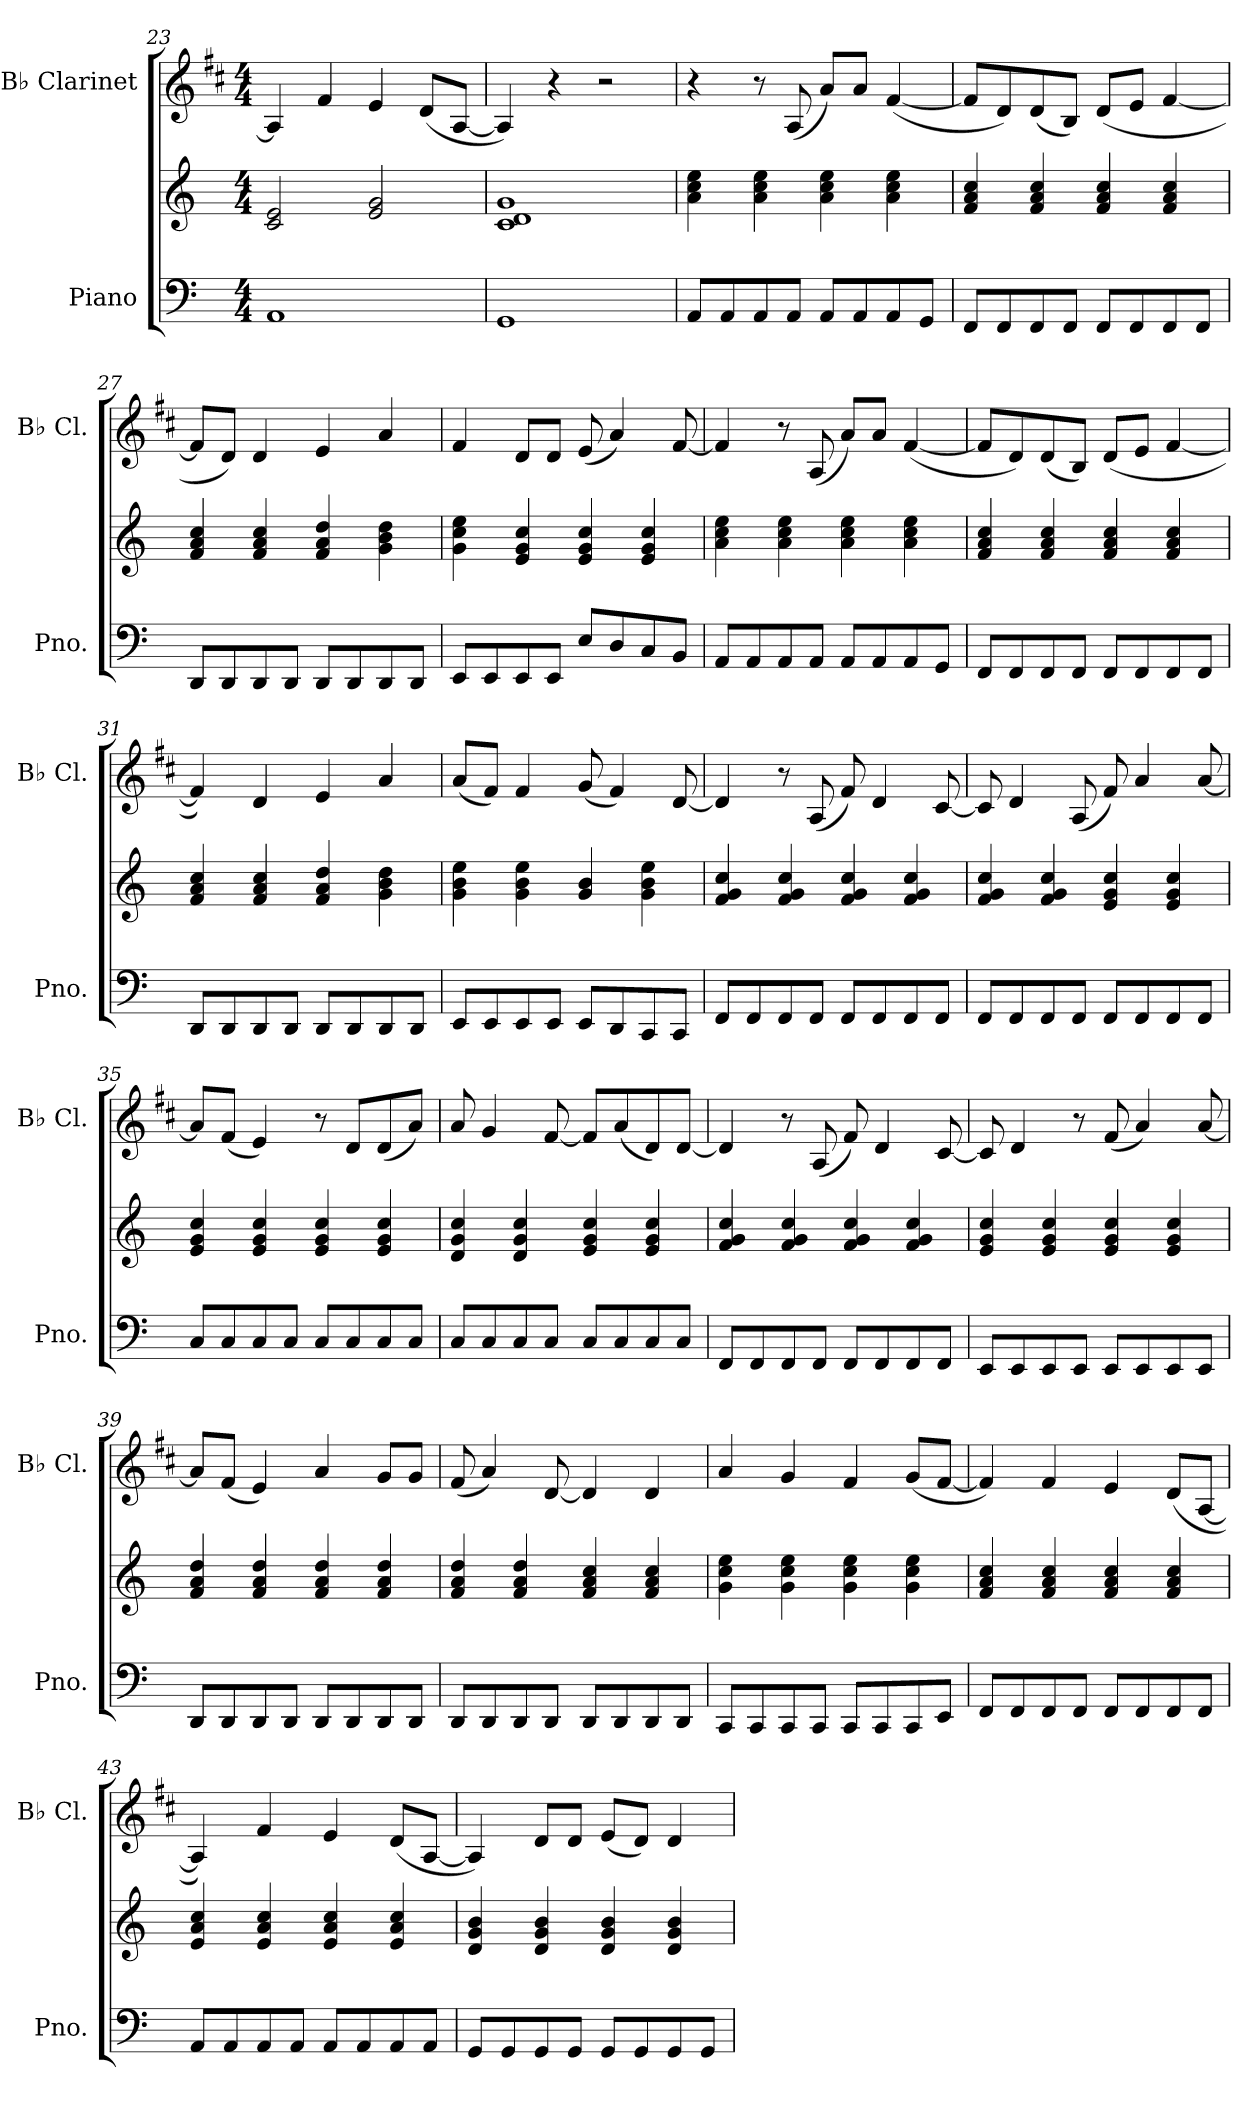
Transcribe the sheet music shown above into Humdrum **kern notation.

**kern	**kern	**kern
*part2	*part2	*part1
*staff3	*staff2	*staff1
*I"Piano	*	*I"B♭ Clarinet
*I'Pno.	*	*I'B♭ Cl.
*clefF4	*clefG2	*clefG2
*	*	*ITrd1c2
*k[]	*k[]	*k[]
*M4/4	*M4/4	*M4/4
=23	=23	=23
1AA	2c/ 2e/	4G/]
.	.	4e/
.	2e/ 2g/	4d/
.	.	(<8c/L
.	.	[8G/J
=24	=24	=24
1GG	1c 1d 1g	4G/])
.	.	4r
.	.	2r
=25	=25	=25
8AA/L	4a\ 4cc\ 4ee\	4r
8AA/	.	.
8AA/	4a\ 4cc\ 4ee\	8r
8AA/J	.	(<8G/
8AA/L	4a\ 4cc\ 4ee\	8g/L)
8AA/	.	8g/J
8AA/	4a\ 4cc\ 4ee\	(<[4e/
8GG/J	.	.
=26	=26	=26
8FF/L	4f/ 4a/ 4cc/	8e/L]
8FF/	.	8c/)
8FF/	4f/ 4a/ 4cc/	(<8c/
8FF/J	.	8A/J)
8FF/L	4f/ 4a/ 4cc/	(<8c/L
8FF/	.	8d/J
8FF/	4f/ 4a/ 4cc/	[4e/
8FF/J	.	.
!!LO:LB:g=z
=27	=27	=27
8DD/L	4f/ 4a/ 4cc/	8e/L]
8DD/	.	8c/J)
8DD/	4f/ 4a/ 4cc/	4c/
8DD/J	.	.
8DD/L	4f/ 4a/ 4dd/	4d/
8DD/	.	.
8DD/	4g\ 4b\ 4dd\	4g/
8DD/J	.	.
=28	=28	=28
8EE/L	4g\ 4cc\ 4ee\	4e/
8EE/	.	.
8EE/	4e/ 4g/ 4cc/	8c/L
8EE/J	.	8c/J
8E/L	4e/ 4g/ 4cc/	(<8d/
8D/	.	4g/)
8C/	4e/ 4g/ 4cc/	.
8BB/J	.	[8e/
=29	=29	=29
8AA/L	4a\ 4cc\ 4ee\	4e/]
8AA/	.	.
8AA/	4a\ 4cc\ 4ee\	8r
8AA/J	.	(<8G/
8AA/L	4a\ 4cc\ 4ee\	8g/L)
8AA/	.	8g/J
8AA/	4a\ 4cc\ 4ee\	(<[4e/
8GG/J	.	.
=30	=30	=30
8FF/L	4f/ 4a/ 4cc/	8e/L]
8FF/	.	8c/)
8FF/	4f/ 4a/ 4cc/	(<8c/
8FF/J	.	8A/J)
8FF/L	4f/ 4a/ 4cc/	(<8c/L
8FF/	.	8d/J
8FF/	4f/ 4a/ 4cc/	[4e/
8FF/J	.	.
!!LO:LB:g=z
=31	=31	=31
8DD/L	4f/ 4a/ 4cc/	4e/])
8DD/	.	.
8DD/	4f/ 4a/ 4cc/	4c/
8DD/J	.	.
8DD/L	4f/ 4a/ 4dd/	4d/
8DD/	.	.
8DD/	4g\ 4b\ 4dd\	4g/
8DD/J	.	.
=32	=32	=32
8EE/L	4g\ 4b\ 4ee\	(<8g/L
8EE/	.	8e/J)
8EE/	4g\ 4b\ 4ee\	4e/
8EE/J	.	.
8EE/L	4g/ 4b/	(<8f/
8DD/	.	4e/)
8CC/	4g\ 4b\ 4ee\	.
8CC/J	.	[8c/
=33	=33	=33
8FF/L	4f/ 4g/ 4cc/	4c/]
8FF/	.	.
8FF/	4f/ 4g/ 4cc/	8r
8FF/J	.	(<8G/
8FF/L	4f/ 4g/ 4cc/	8e/)
8FF/	.	4c/
8FF/	4f/ 4g/ 4cc/	.
8FF/J	.	[8B/
=34	=34	=34
8FF/L	4f/ 4g/ 4cc/	8B/]
8FF/	.	4c/
8FF/	4f/ 4g/ 4cc/	.
8FF/J	.	(<8G/
8FF/L	4e/ 4g/ 4cc/	8e/)
8FF/	.	4g/
8FF/	4e/ 4g/ 4cc/	.
8FF/J	.	[8g/
!!LO:PB:g=z
=35	=35	=35
8C/L	4e/ 4g/ 4cc/	8g/L]
8C/	.	(<8e/J
8C/	4e/ 4g/ 4cc/	4d/)
8C/J	.	.
8C/L	4e/ 4g/ 4cc/	8r
8C/	.	8c/L
8C/	4e/ 4g/ 4cc/	(<8c/
8C/J	.	8g/J)
=36	=36	=36
8C/L	4d/ 4g/ 4cc/	8g/
8C/	.	4f/
8C/	4d/ 4g/ 4cc/	.
8C/J	.	[8e/
8C/L	4e/ 4g/ 4cc/	8e/L]
8C/	.	(<8g/
8C/	4e/ 4g/ 4cc/	8c/)
8C/J	.	[8c/J
=37	=37	=37
8FF/L	4f/ 4g/ 4cc/	4c/]
8FF/	.	.
8FF/	4f/ 4g/ 4cc/	8r
8FF/J	.	(<8G/
8FF/L	4f/ 4g/ 4cc/	8e/)
8FF/	.	4c/
8FF/	4f/ 4g/ 4cc/	.
8FF/J	.	[8B/
=38	=38	=38
8EE/L	4e/ 4g/ 4cc/	8B/]
8EE/	.	4c/
8EE/	4e/ 4g/ 4cc/	.
8EE/J	.	8r
8EE/L	4e/ 4g/ 4cc/	(<8e/
8EE/	.	4g/)
8EE/	4e/ 4g/ 4cc/	.
8EE/J	.	[8g/
!!LO:LB:g=z
=39	=39	=39
8DD/L	4f/ 4a/ 4dd/	8g/L]
8DD/	.	(<8e/J
8DD/	4f/ 4a/ 4dd/	4d/)
8DD/J	.	.
8DD/L	4f/ 4a/ 4dd/	4g/
8DD/	.	.
8DD/	4f/ 4a/ 4dd/	8f/L
8DD/J	.	8f/J
=40	=40	=40
8DD/L	4f/ 4a/ 4dd/	(<8e/
8DD/	.	4g/)
8DD/	4f/ 4a/ 4dd/	.
8DD/J	.	[8c/
8DD/L	4f/ 4a/ 4cc/	4c/]
8DD/	.	.
8DD/	4f/ 4a/ 4cc/	4c/
8DD/J	.	.
=41	=41	=41
8CC/L	4g\ 4cc\ 4ee\	4g/
8CC/	.	.
8CC/	4g\ 4cc\ 4ee\	4f/
8CC/J	.	.
8CC/L	4g\ 4cc\ 4ee\	4e/
8CC/	.	.
8CC/	4g\ 4cc\ 4ee\	(<8f/L
8EE/J	.	[8e/J
=42	=42	=42
8FF/L	4f/ 4a/ 4cc/	4e/])
8FF/	.	.
8FF/	4f/ 4a/ 4cc/	4e/
8FF/J	.	.
8FF/L	4f/ 4a/ 4cc/	4d/
8FF/	.	.
8FF/	4f/ 4a/ 4cc/	(<8c/L
8FF/J	.	[8G/J
!!LO:LB:g=z
=43	=43	=43
8AA/L	4e/ 4a/ 4cc/	4G/])
8AA/	.	.
8AA/	4e/ 4a/ 4cc/	4e/
8AA/J	.	.
8AA/L	4e/ 4a/ 4cc/	4d/
8AA/	.	.
8AA/	4e/ 4a/ 4cc/	(<8c/L
8AA/J	.	[8G/J
=44	=44	=44
8GG/L	4d/ 4g/ 4b/	4G/])
8GG/	.	.
8GG/	4d/ 4g/ 4b/	8c/L
8GG/J	.	8c/J
8GG/L	4d/ 4g/ 4b/	(<8d/L
8GG/	.	8c/J)
8GG/	4d/ 4g/ 4b/	4c/
8GG/J	.	.
=	=	=
*-	*-	*-
